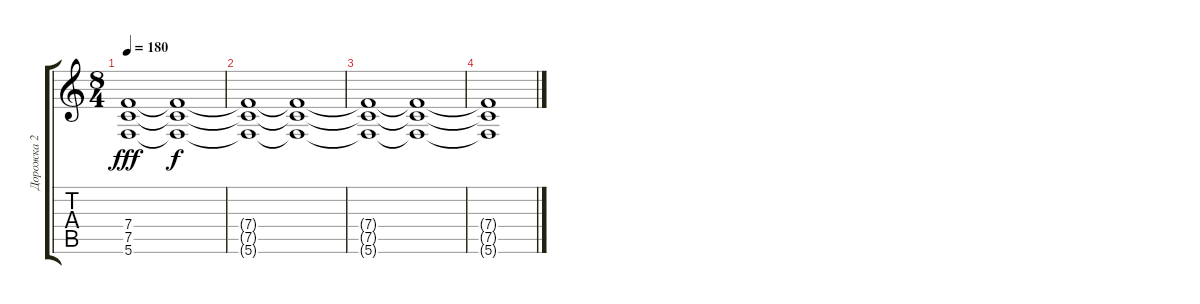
\track ("Дорожка 2" "Дорожка 2") {instrument distortionguitar}
\staff {score tabs}
\tuning (C4 G3 Eb3 Bb2 F2 C2) {hide}
\ts (8 4)
\tempo 180
\clef g2
\ks c
(7.4 7.5 5.6).1{dy fff} (7.4{t} 7.5{t} 5.6{t}).1{dy f} |
(7.4{t} 7.5{t} 5.6{t}).1 (7.4{t} 7.5{t} 5.6{t}).1 |
(7.4{t} 7.5{t} 5.6{t}).1 (7.4{t} 7.5{t} 5.6{t}).1 |
(7.4{t} 7.5{t} 5.6{t}).1
